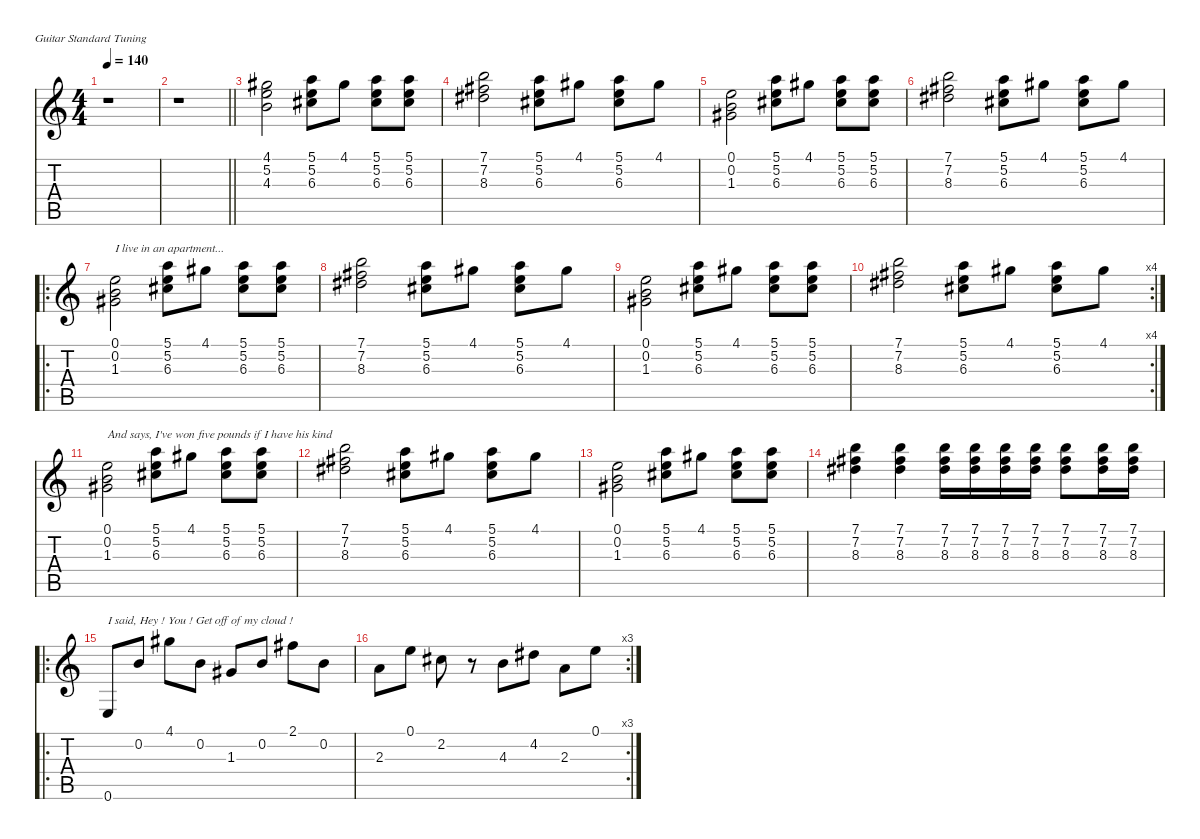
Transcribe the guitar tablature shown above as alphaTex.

\defaultSystemsLayout 4
\hideDynamics
\bracketExtendMode nobrackets
\singleTrackTrackNamePolicy hidden
\multiTrackTrackNamePolicy hidden
\otherSystemsTrackNameOrientation horizontal
\track ("Brian Jones" "dist.guit.") {instrument distortionguitar}
\staff {score tabs}
\tuning (E4 B3 G3 D3 A2 E2)
\ts (4 4)
\tempo 140
\clef g2
\ks c
r.1{dy f instrument distortionguitar beam Down} |
\barLineRight lightlight
r.1{beam Down} |
(4.1{acc #} 5.2 4.3).2{beam Down} (5.1 5.2 6.3{acc #}).8{beam Down} 4.1{acc #}.8{beam Down} (5.1 5.2 6.3{acc #}).8{beam Down} (5.1 5.2 6.3{acc #}).8{beam Down} |
(7.1 7.2{acc #} 8.3{acc #}).2{beam Down} (5.1 5.2 6.3{acc #}).8{beam Down} 4.1{acc #}.8{beam Down} (5.1 5.2 6.3{acc #}).8{beam Down} 4.1{acc #}.8{beam Down} |
(0.1 0.2 1.3{acc #}).2{beam Down} (5.1 5.2 6.3{acc #}).8{beam Down} 4.1{acc #}.8{beam Down} (5.1 5.2 6.3{acc #}).8{beam Down} (5.1 5.2 6.3{acc #}).8{beam Down} |
(7.1 7.2{acc #} 8.3{acc #}).2{beam Down} (5.1 5.2 6.3{acc #}).8{beam Down} 4.1{acc #}.8{beam Down} (5.1 5.2 6.3{acc #}).8{beam Down} 4.1{acc #}.8{beam Down} |
\ro
(0.1 0.2 1.3{acc #}).2{txt "I live in an apartment..." beam Down} (5.1 5.2 6.3{acc #}).8{beam Down} 4.1{acc #}.8{beam Down} (5.1 5.2 6.3{acc #}).8{beam Down} (5.1 5.2 6.3{acc #}).8{beam Down} |
(7.1 7.2{acc #} 8.3{acc #}).2{beam Down} (5.1 5.2 6.3{acc #}).8{beam Down} 4.1{acc #}.8{beam Down} (5.1 5.2 6.3{acc #}).8{beam Down} 4.1{acc #}.8{beam Down} |
(0.1 0.2 1.3{acc #}).2{beam Down} (5.1 5.2 6.3{acc #}).8{beam Down} 4.1{acc #}.8{beam Down} (5.1 5.2 6.3{acc #}).8{beam Down} (5.1 5.2 6.3{acc #}).8{beam Down} |
\rc 4
(7.1 7.2{acc #} 8.3{acc #}).2{beam Down} (5.1 5.2 6.3{acc #}).8{beam Down} 4.1{acc #}.8{beam Down} (5.1 5.2 6.3{acc #}).8{beam Down} 4.1{acc #}.8{beam Down} |
(0.1 0.2 1.3{acc #}).2{txt "And says, I've won five pounds if I have his kind" beam Down} (5.1 5.2 6.3{acc #}).8{beam Down} 4.1{acc #}.8{beam Down} (5.1 5.2 6.3{acc #}).8{beam Down} (5.1 5.2 6.3{acc #}).8{beam Down} |
(7.1 7.2{acc #} 8.3{acc #}).2{beam Down} (5.1 5.2 6.3{acc #}).8{beam Down} 4.1{acc #}.8{beam Down} (5.1 5.2 6.3{acc #}).8{beam Down} 4.1{acc #}.8{beam Down} |
(0.1 0.2 1.3{acc #}).2{beam Down} (5.1 5.2 6.3{acc #}).8{beam Down} 4.1{acc #}.8{beam Down} (5.1 5.2 6.3{acc #}).8{beam Down} (5.1 5.2 6.3{acc #}).8{beam Down} |
(7.1 7.2{acc #} 8.3{acc #}).4{beam Down} (7.1 7.2{acc #} 8.3{acc #}).4{beam Down} (7.1 7.2{acc #} 8.3{acc #}).16{beam Down} (7.1 7.2{acc #} 8.3{acc #}).16{beam Down} (7.1 7.2{acc #} 8.3{acc #}).16{beam Down} (7.1 7.2{acc #} 8.3{acc #}).16{beam Down} (7.1 7.2{acc #} 8.3{acc #}).8{beam Down} (7.1 7.2{acc #} 8.3{acc #}).16{beam Down} (7.1 7.2{acc #} 8.3{acc #}).16{beam Down} |
\ro
0.6.8{txt "I said, Hey ! You ! Get off of my cloud !" beam Up} 0.2.8{beam Up} 4.1{acc #}.8{beam Down} 0.2.8{beam Down} 1.3{acc #}.8{beam Up} 0.2.8{beam Up} 2.1{acc #}.8{beam Down} 0.2.8{beam Down} |
\rc 3
2.3.8{beam Down} 0.1.8{beam Down} 2.2{acc #}.8{beam Down} r.8{beam Down} 4.3.8{beam Down} 4.2{acc #}.8{beam Down} 2.3.8{beam Down} 0.1.8{beam Down}
